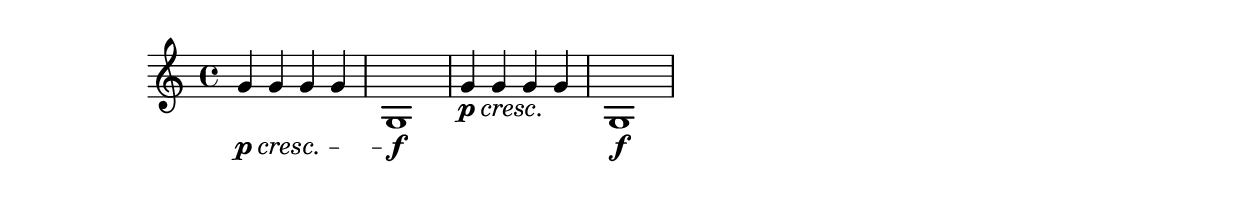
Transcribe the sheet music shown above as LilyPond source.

\version "2.19.21"

\header {
  texidoc = "If the line for a @code{DynamicTextSpanner} is hidden, the
alignment spanner for dynamics is ended early.  This allows consecutive
dynamics to be unlinked."
}

\relative {
  g'4\p\cresc g g g
  g,1\f

  \override DynamicTextSpanner.style = #'none
  g'4\p\cresc g g g
  g,1\f  
}
